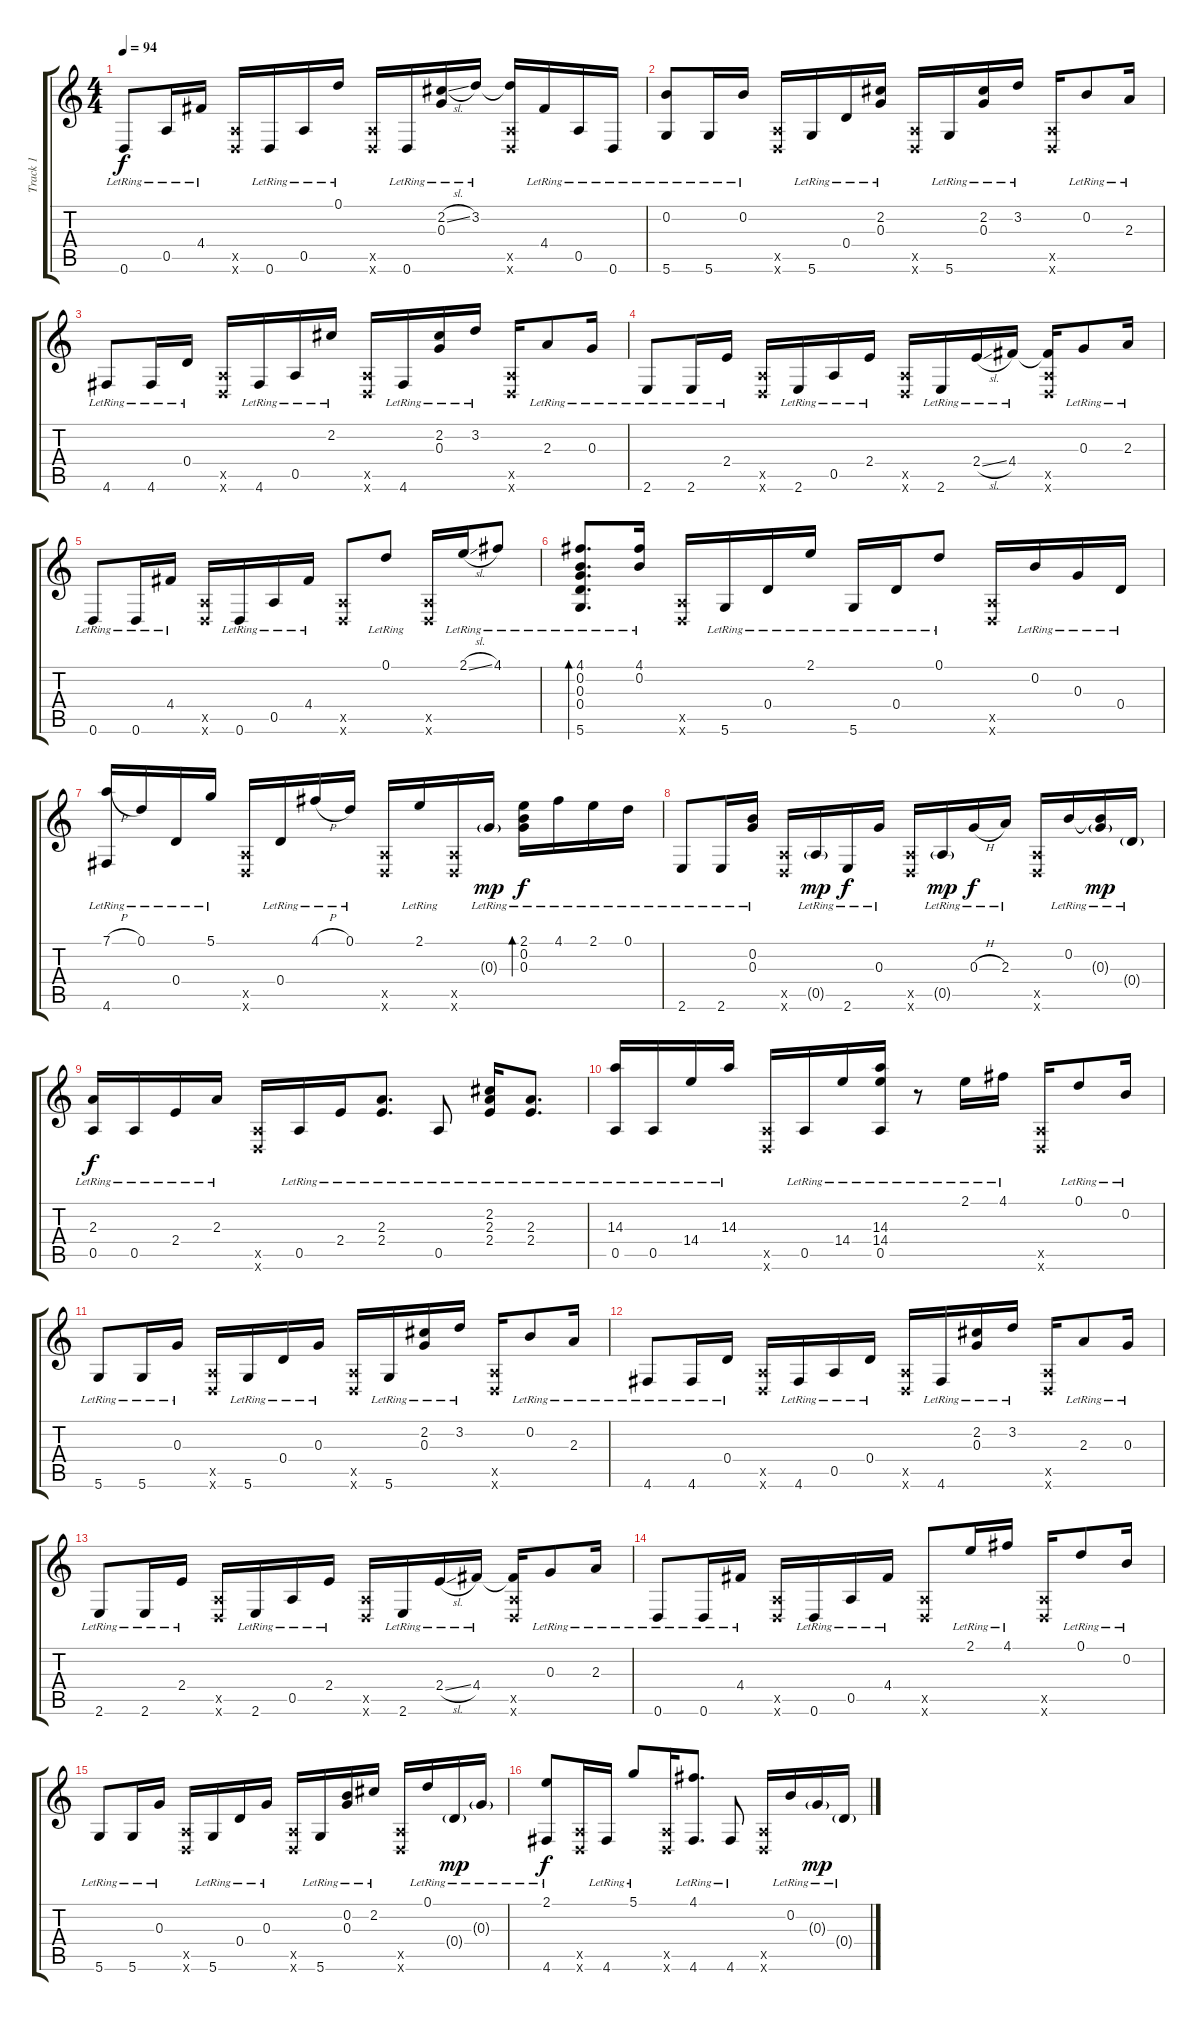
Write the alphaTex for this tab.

\track ("Track 1" "Track 1") {instrument acousticguitarsteel}
\staff {score tabs}
\tuning (D4 B3 G3 D3 A2 D2) {hide}
\ts (4 4)
\tempo 94
\clef g2
\ks c
0.6{lr}.8{dy f} 0.5{lr}.16 4.4{lr}.16 (0.5{x} 0.6{x}).16 0.6{lr}.16 0.5{lr}.16 0.1{lr}.16 (0.5{x} 0.6{x}).16 0.6{lr}.16 (2.2{sl lr} 0.3{lr}).16 3.2{lr}.16 (3.2{t} 0.5{x} 0.6{x}).16 4.4{lr}.16 0.5{lr}.16 0.6{lr}.16 |
(0.2{lr} 5.6{lr}).8 5.6{lr}.16 0.2{lr}.16 (0.5{x} 0.6{x}).16 5.6{lr}.16 0.4{lr}.16 (2.2{lr} 0.3{lr}).16 (0.5{x} 0.6{x}).16 5.6{lr}.16 (2.2{lr} 0.3{lr}).16 3.2{lr}.16 (0.5{x} 0.6{x}).16 0.2{lr}.8 2.3{lr}.16 |
4.6{lr}.8 4.6{lr}.16 0.4{lr}.16 (0.5{x} 0.6{x}).16 4.6{lr}.16 0.5{lr}.16 2.2{lr}.16 (0.5{x} 0.6{x}).16 4.6{lr}.16 (2.2{lr} 0.3{lr}).16 3.2{lr}.16 (0.5{x} 0.6{x}).16 2.3{lr}.8 0.3{lr}.16 |
2.6{lr}.8 2.6{lr}.16 2.4{lr}.16 (0.5{x} 0.6{x}).16 2.6{lr}.16 0.5{lr}.16 2.4{lr}.16 (0.5{x} 0.6{x}).16 2.6{lr}.16 2.4{sl lr}.16 4.4{lr}.16 (4.4{t} 0.5{x} 0.6{x}).16 0.3{lr}.8 2.3{lr}.16 |
0.6{lr}.8 0.6{lr}.16 4.4{lr}.16 (0.5{x} 0.6{x}).16 0.6{lr}.16 0.5{lr}.16 4.4{lr}.16 (0.5{x} 0.6{x}).8 0.1{lr}.8 (0.5{x} 0.6{x}).16 2.1{sl lr}.16 4.1{lr}.8 |
(4.1{lr} 0.2{lr} 0.3{lr} 0.4{lr} 5.6{lr}).8{d bd 240} (4.1{lr} 0.2{lr}).16 (0.5{x} 0.6{x}).16 5.6{lr}.16 0.4{lr}.16 2.1{lr}.16 5.6{lr}.16 0.4{lr}.16 0.1{lr}.8 (0.5{x} 0.6{x}).16 0.2{lr}.16 0.3{lr}.16 0.4{lr}.16 |
(7.1{h lr} 4.6{lr}).16 0.1{lr}.16 0.4{lr}.16 5.1{lr}.16 (0.5{x} 0.6{x}).16 0.4{lr}.16 4.1{h lr}.16 0.1{lr}.16 (0.5{x} 0.6{x}).16 2.1{lr}.16 (0.5{x} 0.6{x}).16 0.3{g lr}.16{dy mp} (2.1{lr} 0.2{lr} 0.3{lr}).16{bd 480 dy f} 4.1{lr}.16 2.1{lr}.16 0.1{lr}.16 |
2.6{lr}.8 2.6{lr}.16 (0.2{lr} 0.3{lr}).16 (0.5{x} 0.6{x}).16 0.5{g lr}.16{dy mp} 2.6{lr}.16{dy f} 0.3{lr}.16 (0.5{x} 0.6{x}).16 0.5{g lr}.16{dy mp} 0.3{h lr}.16{dy f} 2.3{lr}.16 (0.5{x} 0.6{x}).16 0.2{lr}.16 (0.2{t} 0.3{g lr}).16{dy mp} 0.4{g lr}.16 |
(2.3{lr} 0.5{lr}).16{dy f} 0.5{lr}.16 2.4{lr}.16 2.3{lr}.16 (0.5{x} 0.6{x}).16 0.5{lr}.16 2.4{lr}.16 (2.3{lr} 2.4{lr}).8{d} 0.5{lr}.8 (2.2{lr} 2.3{lr} 2.4{lr}).16 (2.3{lr} 2.4{lr}).8{d} |
(14.3{lr} 0.5{lr}).16 0.5{lr}.16 14.4{lr}.16 14.3{lr}.16 (0.5{x} 0.6{x}).16 0.5{lr}.16 14.4{lr}.16 (14.3{lr} 14.4{lr} 0.5{lr}).16 r.8 2.1{lr}.16 4.1{lr}.16 (0.5{x} 0.6{x}).16 0.1{lr}.8 0.2{lr}.16 |
5.6{lr}.8 5.6{lr}.16 0.3{lr}.16 (0.5{x} 0.6{x}).16 5.6{lr}.16 0.4{lr}.16 0.3{lr}.16 (0.5{x} 0.6{x}).16 5.6{lr}.16 (2.2{lr} 0.3{lr}).16 3.2{lr}.16 (0.5{x} 0.6{x}).16 0.2{lr}.8 2.3{lr}.16 |
4.6{lr}.8 4.6{lr}.16 0.4{lr}.16 (0.5{x} 0.6{x}).16 4.6{lr}.16 0.5{lr}.16 0.4{lr}.16 (0.5{x} 0.6{x}).16 4.6{lr}.16 (2.2{lr} 0.3{lr}).16 3.2{lr}.16 (0.5{x} 0.6{x}).16 2.3{lr}.8 0.3{lr}.16 |
2.6{lr}.8 2.6{lr}.16 2.4{lr}.16 (0.5{x} 0.6{x}).16 2.6{lr}.16 0.5{lr}.16 2.4{lr}.16 (0.5{x} 0.6{x}).16 2.6{lr}.16 2.4{sl lr}.16 4.4{lr}.16 (4.4{t} 0.5{x} 0.6{x}).16 0.3{lr}.8 2.3{lr}.16 |
0.6{lr}.8 0.6{lr}.16 4.4{lr}.16 (0.5{x} 0.6{x}).16 0.6{lr}.16 0.5{lr}.16 4.4{lr}.16 (0.5{x} 0.6{x}).8 2.1{lr}.16 4.1{lr}.16 (0.5{x} 0.6{x}).16 0.1{lr}.8 0.2{lr}.16 |
5.6{lr}.8 5.6{lr}.16 0.3{lr}.16 (0.5{x} 0.6{x}).16 5.6{lr}.16 0.4{lr}.16 0.3{lr}.16 (0.5{x} 0.6{x}).16 5.6{lr}.16 (0.2{lr} 0.3{lr}).16 2.2{lr}.16 (0.5{x} 0.6{x}).16 0.1{lr}.16 0.4{g lr}.16{dy mp} 0.3{g lr}.16 |
(2.1{lr} 4.6{lr}).8{dy f} (0.5{x} 0.6{x}).16 4.6{lr}.16 5.1{lr}.8 (0.5{x} 0.6{x}).16 (4.1{lr} 4.6{lr}).8{d} 4.6{lr}.8 (0.5{x} 0.6{x}).16 0.2{lr}.16 0.3{g lr}.16{dy mp} 0.4{g lr}.16
